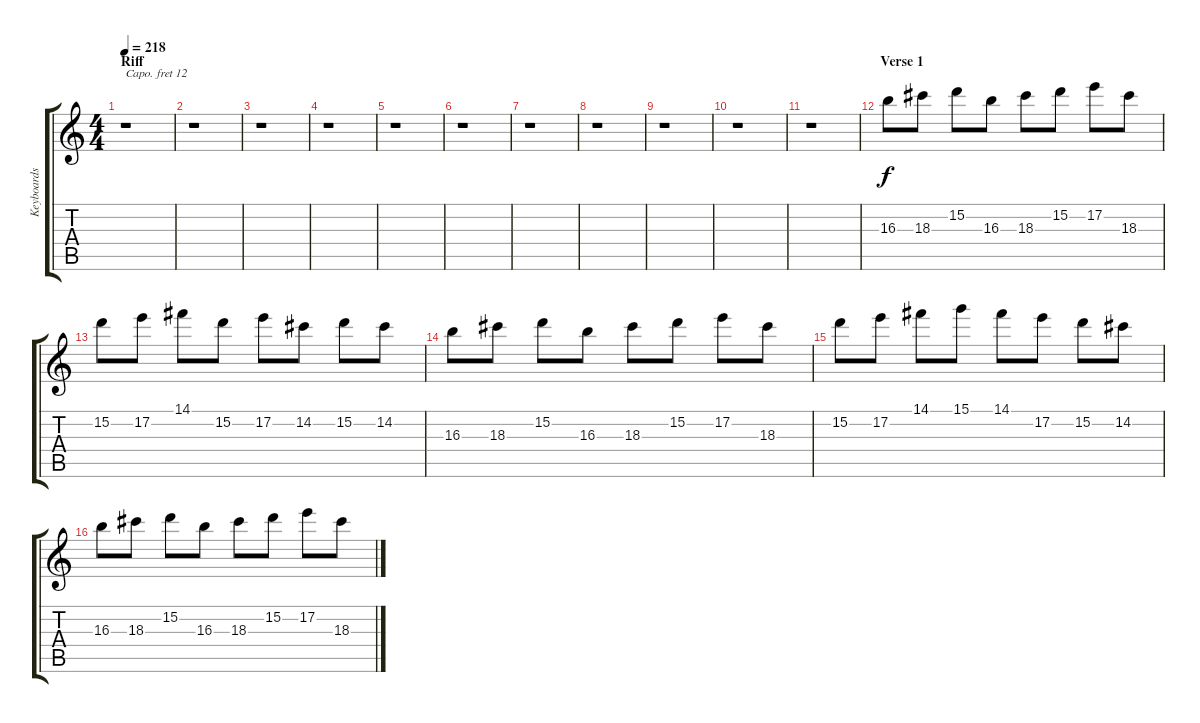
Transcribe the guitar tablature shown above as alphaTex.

\track ("Keyboards 5" "Keyboards ") {instrument churchorgan}
\staff {score tabs}
\capo 12
\tuning (E4 B3 G3 D3 A2 E2) {hide}
\ts (4 4)
\section ("" "Riff")
\tempo 218
\clef g2
\ks c
r.1{dy f} |
r.1 |
r.1 |
r.1 |
r.1 |
r.1 |
r.1 |
r.1 |
r.1 |
r.1 |
r.1 |
\section ("" "Verse 1")
16.3.8 18.3.8 15.2.8 16.3.8 18.3.8 15.2.8 17.2.8 18.3.8 |
15.2.8 17.2.8 14.1.8 15.2.8 17.2.8 14.2.8 15.2.8 14.2.8 |
16.3.8 18.3.8 15.2.8 16.3.8 18.3.8 15.2.8 17.2.8 18.3.8 |
15.2.8 17.2.8 14.1.8 15.1.8 14.1.8 17.2.8 15.2.8 14.2.8 |
16.3.8 18.3.8 15.2.8 16.3.8 18.3.8 15.2.8 17.2.8 18.3.8
